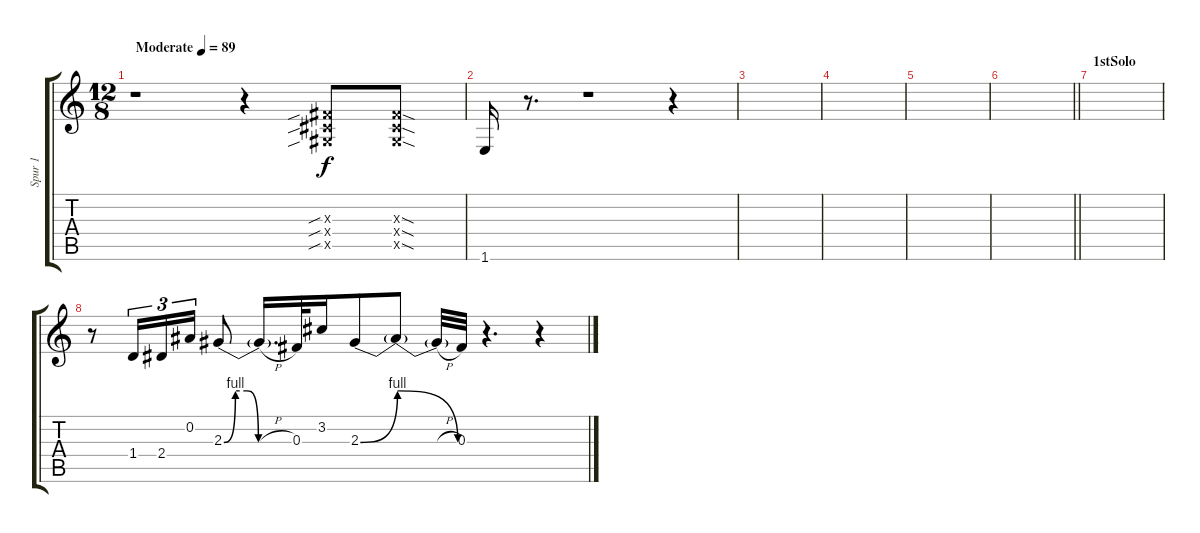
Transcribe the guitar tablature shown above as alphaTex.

\track ("Spur 1" "Spur 1") {instrument overdrivenguitar}
\staff {score tabs}
\tuning (Eb4 Bb3 Gb3 Db3 Ab2 Eb2) {hide}
\ts (12 8)
\tempo (89 "Moderate")
\clef g2
\ks c
r.1{dy f instrument overdrivenguitar} r.4 (0.3{sib x} 0.4{sib x} 0.5{sib x}).8 (0.3{sod x} 0.4{sod x} 0.5{sod x}).8 |
1.6.16 r.8{d} r.1 r.4 |
|
|
|
\barLineRight lightlight
|
\section ("" "1stSolo")
|
r.8 1.4.16{tu (3 2)} 2.4.16{tu (3 2)} 0.2.16{tu (3 2)} 2.3{be (custom 0 0 10 4 20 4 30 0 60 0)}.8 2.3{h t}.16{d} 0.3.32 3.2.16 2.3{be (bend 0 0 60 4)}.8 2.3{be (release 0 4 60 0) t}.8 2.3{h t}.32 0.3.32 r.4{d} r.4
